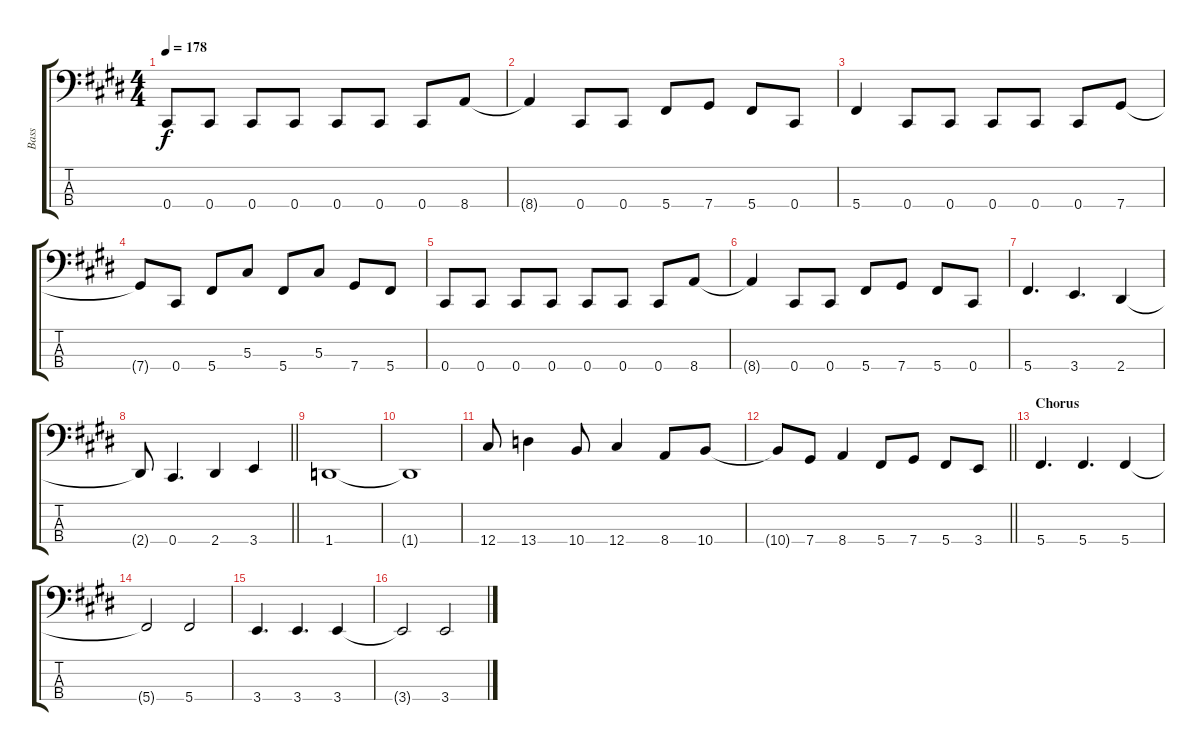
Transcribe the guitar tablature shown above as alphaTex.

\track ("Bass" "Bass") {instrument electricbasspick}
\staff {score tabs}
\tuning (Gb2 Db2 Ab1 Db1) {hide}
\ts (4 4)
\tempo 178
\clef f4
\ks e
0.4.8{dy f} 0.4.8 0.4.8 0.4.8 0.4.8 0.4.8 0.4.8 8.4.8 |
8.4{t}.4 0.4.8 0.4.8 5.4.8 7.4.8 5.4.8 0.4.8 |
5.4.4 0.4.8 0.4.8 0.4.8 0.4.8 0.4.8 7.4.8 |
7.4{t}.8 0.4.8 5.4.8 5.3.8 5.4.8 5.3.8 7.4.8 5.4.8 |
0.4.8 0.4.8 0.4.8 0.4.8 0.4.8 0.4.8 0.4.8 8.4.8 |
8.4{t}.4 0.4.8 0.4.8 5.4.8 7.4.8 5.4.8 0.4.8 |
5.4.4{d} 3.4.4{d} 2.4.4 |
\barLineRight lightlight
2.4{t}.8 0.4.4{d} 2.4.4 3.4.4 |
1.4.1 |
1.4{t}.1 |
12.4.8 13.4.4 10.4.8 12.4.4 8.4.8 10.4.8 |
\barLineRight lightlight
10.4{t}.8 7.4.8 8.4.4 5.4.8 7.4.8 5.4.8 3.4.8 |
\section ("" "Chorus")
5.4.4{d} 5.4.4{d} 5.4.4 |
5.4{t}.2 5.4.2 |
3.4.4{d} 3.4.4{d} 3.4.4 |
3.4{t}.2 3.4.2
